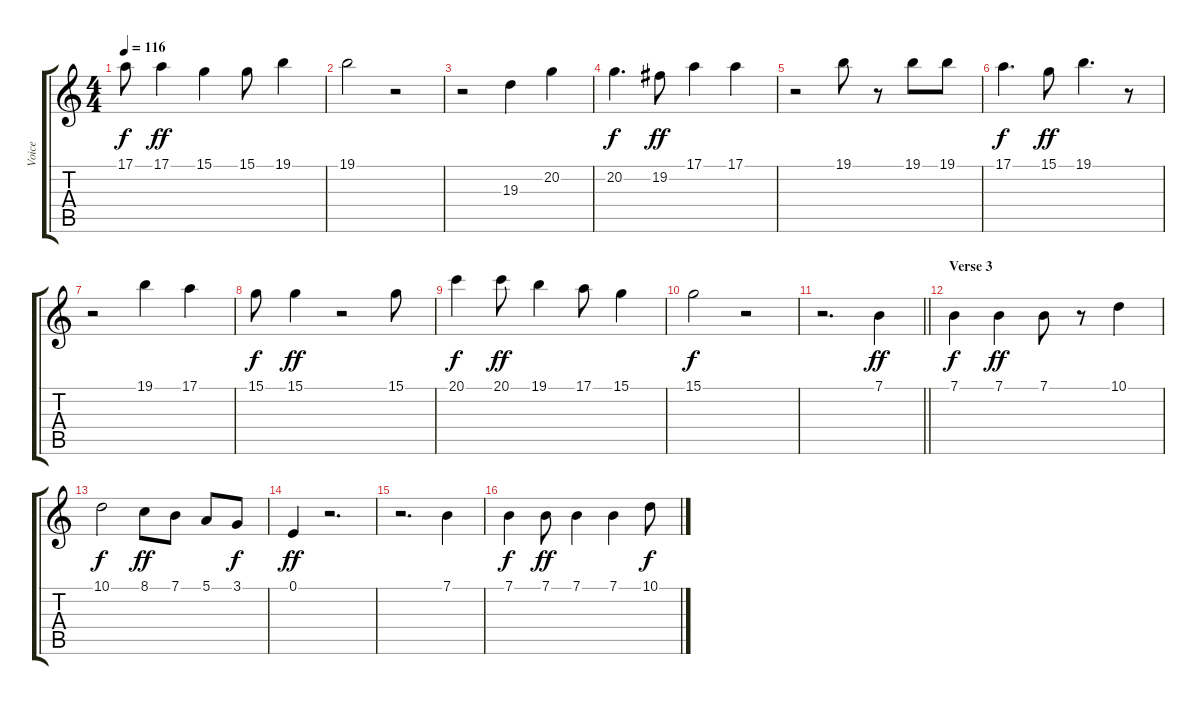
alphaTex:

\track ("Voice" "Voice") {instrument vibraphone}
\staff {score tabs}
\tuning (E4 B3 G3 D3 A2 E2) {hide}
\ts (4 4)
\tempo 116
\clef g2
\ks c
17.1.8{dy f} 17.1.4{dy ff} 15.1.4 15.1.8 19.1.4 |
19.1.2 r.2 |
r.2 19.3.4 20.2.4 |
20.2.4{d dy f} 19.2.8{dy ff} 17.1.4 17.1.4 |
r.2 19.1.8 r.8 19.1.8 19.1.8 |
17.1.4{d dy f} 15.1.8{dy ff} 19.1.4{d} r.8 |
r.2 19.1.4 17.1.4 |
15.1.8{dy f} 15.1.4{dy ff} r.2 15.1.8 |
20.1.4{dy f} 20.1.8{dy ff} 19.1.4 17.1.8 15.1.4 |
15.1.2{dy f} r.2 |
\barLineRight lightlight
r.2{d} 7.1.4{dy ff} |
\section ("" "Verse 3")
7.1.4{dy f} 7.1.4{dy ff} 7.1.8 r.8 10.1.4 |
10.1.2{dy f} 8.1.8{dy ff} 7.1.8 5.1.8 3.1.8{dy f} |
0.1.4{dy ff} r.2{d} |
r.2{d} 7.1.4 |
7.1.4{dy f} 7.1.8{dy ff} 7.1.4 7.1.4 10.1.8{dy f}
